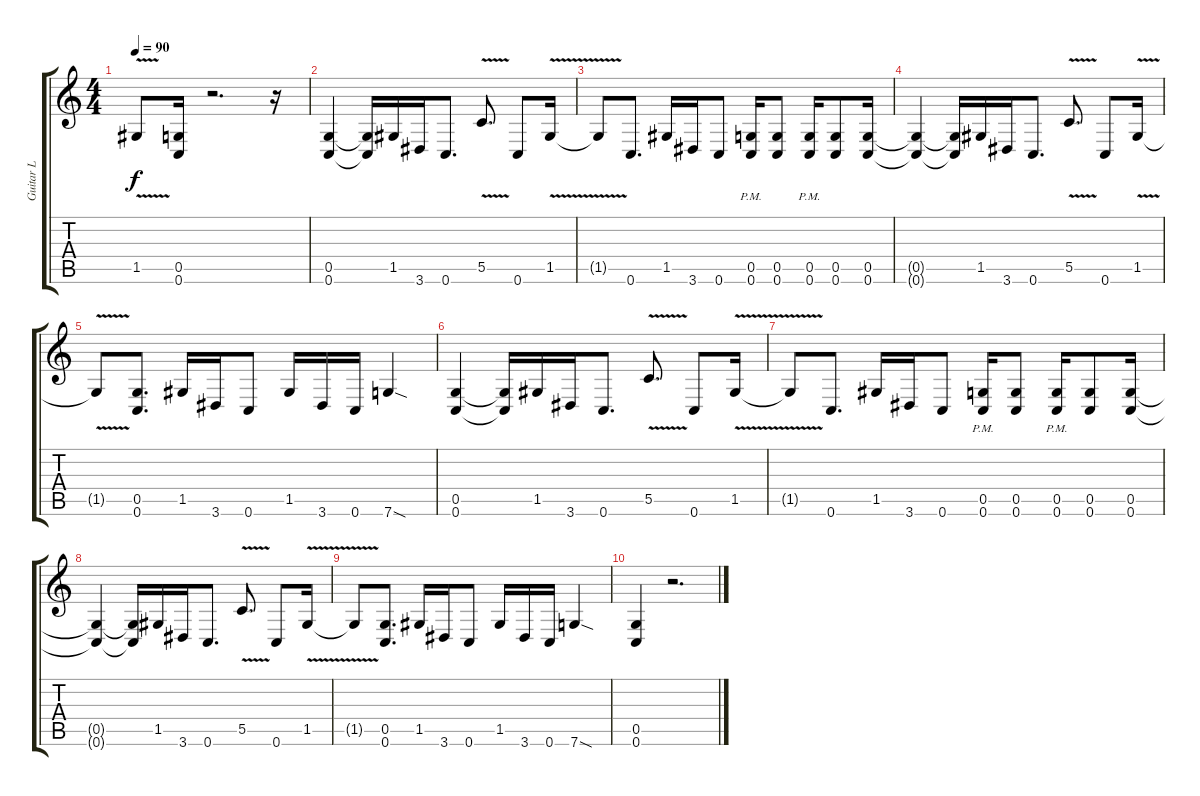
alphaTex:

\track ("Guitar L" "Guitar L") {instrument distortionguitar}
\staff {score tabs}
\tuning (D4 A3 F3 C3 G2 C2) {hide}
\ts (4 4)
\tempo 90
\clef g2
\ks c
1.5{v t}.8{dy f} (0.5 0.6).16 r.2{d} r.16 |
(0.5 0.6).4 (0.5{t} 0.6{t}).16 1.5.16 3.6.16 0.6.8{d} 5.5{v}.8{d} 0.6.8 1.5{v}.16 |
1.5{v t}.8 0.6.8{d} 1.5.16 3.6.16 0.6.8 (0.5{pm} 0.6{pm}).16 (0.5 0.6).8 (0.5{pm} 0.6{pm}).16 (0.5 0.6).8 (0.5 0.6).16 |
(0.5{t} 0.6{t}).4 (0.5{t} 0.6{t}).16 1.5.16 3.6.16 0.6.8{d} 5.5{v}.8{d} 0.6.8 1.5{v}.16 |
1.5{v t}.8 (0.5 0.6).8{d} 1.5.16 3.6.16 0.6.8 1.5.16 3.6.16 0.6.16 7.6{sod}.4 |
(0.5 0.6).4 (0.5{t} 0.6{t}).16 1.5.16 3.6.16 0.6.8{d} 5.5{v}.8{d} 0.6.8 1.5{v}.16 |
1.5{v t}.8 0.6.8{d} 1.5.16 3.6.16 0.6.8 (0.5{pm} 0.6{pm}).16 (0.5 0.6).8 (0.5{pm} 0.6{pm}).16 (0.5 0.6).8 (0.5 0.6).16 |
(0.5{t} 0.6{t}).4 (0.5{t} 0.6{t}).16 1.5.16 3.6.16 0.6.8{d} 5.5{v}.8{d} 0.6.8 1.5{v}.16 |
1.5{v t}.8 (0.5 0.6).8{d} 1.5.16 3.6.16 0.6.8 1.5.16 3.6.16 0.6.16 7.6{sod}.4 |
(0.5 0.6).4 r.2{d}
